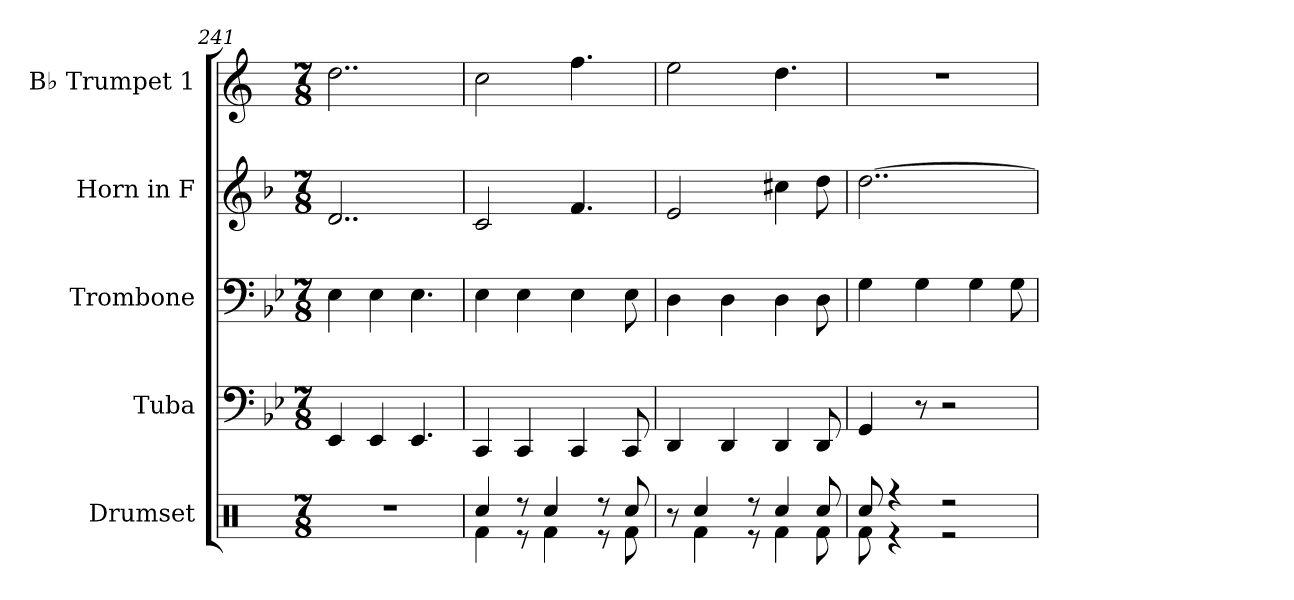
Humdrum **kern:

**kern	**kern	**kern	**kern	**kern
*part5	*part4	*part3	*part2	*part1
*staff5	*staff4	*staff3	*staff2	*staff1
*I"Drumset	*I"Tuba	*I"Trombone	*I"Horn in F	*I"B♭ Trumpet 1
*I'D. Set	*I'Tba	*I'Trb	*I'Hn	*I'Tpt
*clefX	*clefF4	*clefF4	*clefG2	*clefG2
*	*	*	*ITrd4c7	*ITrd1c2
*k[]	*k[b-e-]	*k[b-e-]	*k[b-e-]	*k[b-e-]
*M7/8	*M7/8	*M7/8	*M7/8	*M7/8
=241	=241	=241	=241	=241
2..r	4EE-/	4E-\	2..G/	2..cc\
.	4EE-/	4E-\	.	.
.	4.EE-/	4.E-\	.	.
!!LO:PB:g=z
=242	=242	=242	=242	=242
*^	*	*	*	*
4Rcc/	4Rf\	4CC/	4E-\	2F/	2b-\
8r	8r	4CC/	4E-\	.	.
4Rcc/	4Rf\	.	.	.	.
.	.	4CC/	4E-\	4.B-/	4.ee-\
8r	8r	.	.	.	.
8Rcc/	8Rf\	8CC/	8E-\	.	.
=243	=243	=243	=243	=243	=243
8r	8ryy	4DD/	4D\	2A/	2dd\
4Rcc/	4Rf\	.	.	.	.
.	.	4DD/	4D\	.	.
8r	8r	.	.	.	.
4Rcc/	4Rf\	4DD/	4D\	4f#X\	4.cc\
8Rcc/	8Rf\	8DD/	8D\	8g\	.
=244	=244	=244	=244	=244	=244
8Rcc/	8Rf\	4GG/	4G\	[2..g\	2..r
4r	4r	.	.	.	.
.	.	8r	4G\	.	.
2r	2r	2r	.	.	.
.	.	.	4G\	.	.
.	.	.	8G\	.	.
*v	*v	*	*	*	*
=	=	=	=	=
*-	*-	*-	*-	*-
